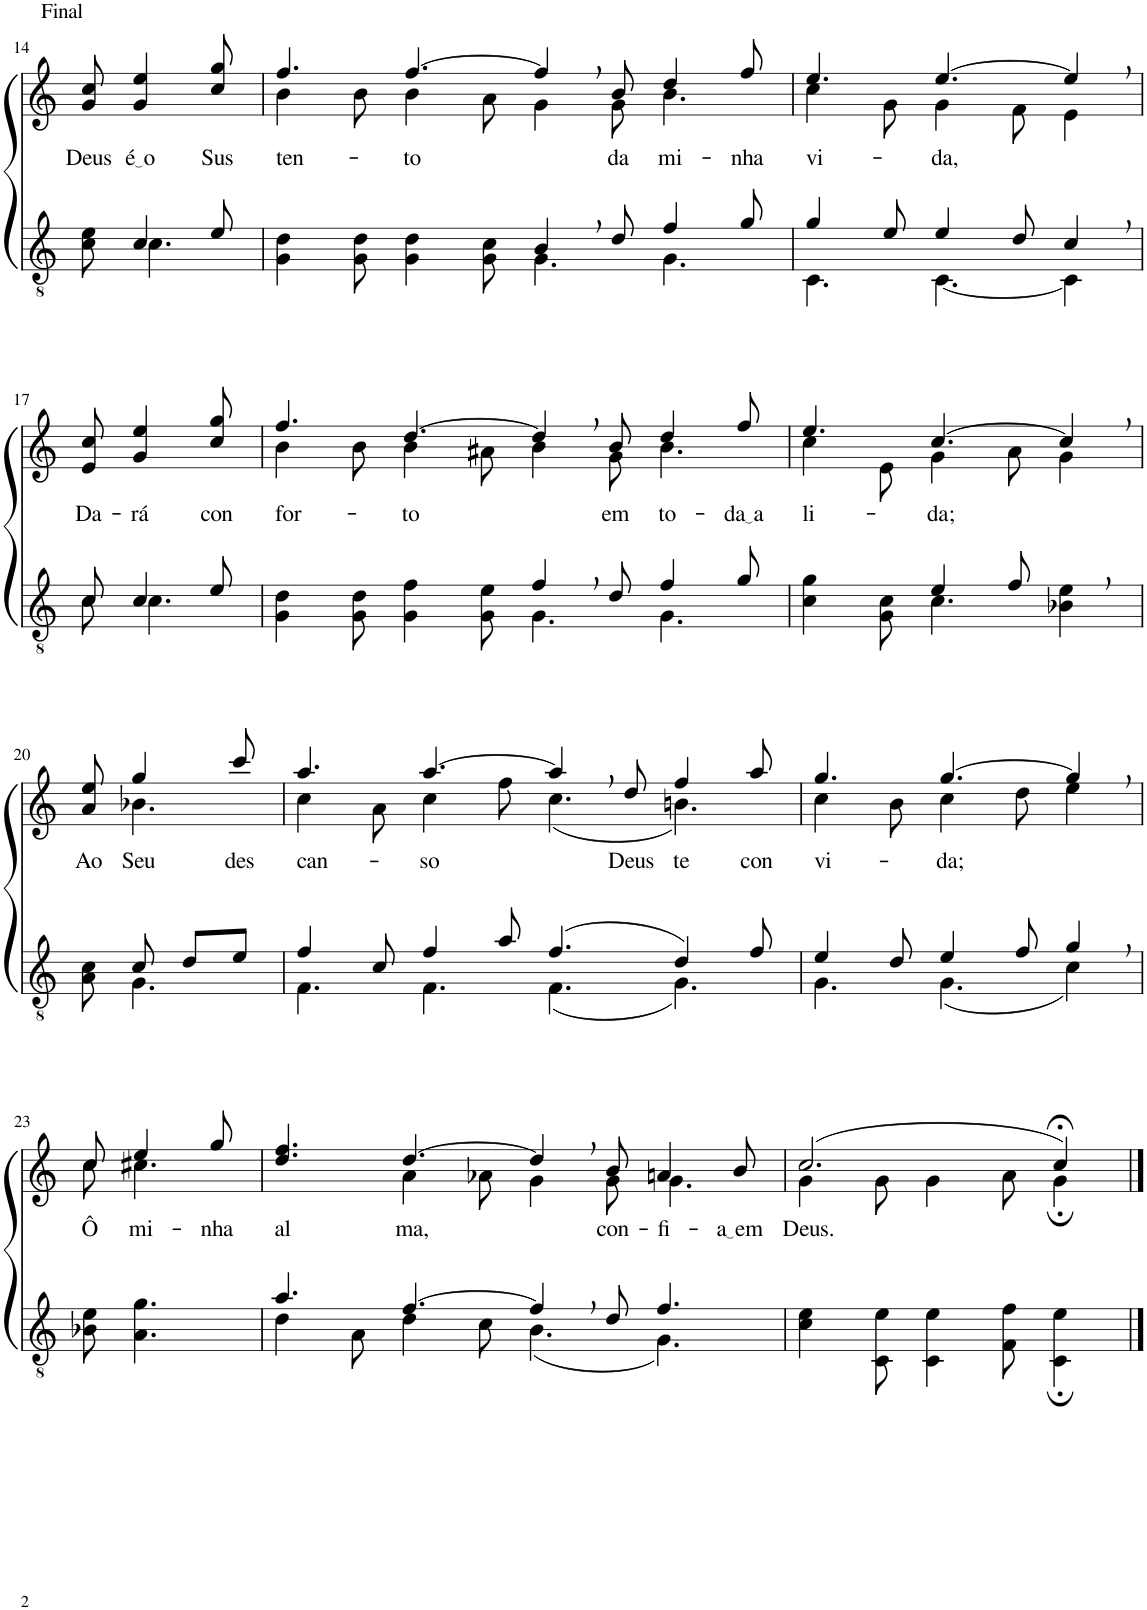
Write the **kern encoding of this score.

**kern	**kern	**text
*part2	*part1	*part1
*staff2	*staff1	*staff1
*I"Parte III e IV	*I"Parte I e II	*
!!LO:PB:g=z
*clefGv2	*clefG2	*
*Trd4c7	*Trd4c7	*
*k[]	*k[]	*
*M12/8	*M12/8	*
=14	=14	=14
*^	*	*
!	!	!LO:TX:a:t=Final	!
!	!	!	!LO:LY:b
8c\ 8e\	8ryy	8g/ 8cc/	Deus
!	!	!	!LO:LY:b
4c/	4.c\	4g/ 4ee/	é o
!	!	!	!LO:LY:b
8e/	.	8cc/ 8gg/	Sus-
=15	=15	=15	=15
*	*	*^	*
!	!	!	!	!LO:LY:b
2.ryy	4G\ 4d\	4.ff/	4b\	-ten-
.	8G\ 8d\	.	8b\	.
!	!	!	!	!LO:LY:b
.	4G\ 4d\	[4.ff/	4b\	-to
.	8G\ 8c\	.	8a\	.
4B,/	4.G\	4ff,/]	4g\	.
!	!	!	!	!LO:LY:b
8d/	.	8b/	8g\	da
!	!	!	!	!LO:LY:b
4f/	4.G\	4dd/	4.b\	mi-
!	!	!	!	!LO:LY:b
8g/	.	8ff/	.	-nha
=16	=16	=16	=16	=16
!	!	!	!	!LO:LY:b
4g/	4.C\	4.ee/	4cc\	vi-
8e/	.	.	8g\	.
!	!	!	!	!LO:LY:b
4e/	[4.C\	[4.ee/	4g\	-da,
8d/	.	.	8f\	.
4c,/	4C\]	4ee,/]	4e\	.
!!LO:LB:g=z
=17	=17	=17	=17	=17
!	!	!	!	!LO:LY:b
*	*	*v	*v	*
8c/	8c\	8e/ 8cc/	Da-
!	!	!	!LO:LY:b
4c/	4.c\	4g/ 4ee/	-rá
!	!	!	!LO:LY:b
8e/	.	8cc/ 8gg/	con-
=18	=18	=18	=18
*	*	*^	*
!	!	!	!	!LO:LY:b
2.ryy	4G\ 4d\	4.ff/	4b\	-for-
.	8G\ 8d\	.	8b\	.
!	!	!	!	!LO:LY:b
.	4G\ 4f\	[4.dd/	4b\	-to
.	8G\ 8e\	.	8a#X\	.
4f,/	4.G\	4dd,/]	4b\	.
!	!	!	!	!LO:LY:b
8d/	.	8b/	8g\	em
!	!	!	!	!LO:LY:b
4f/	4.G\	4dd/	4.b\	to-
!	!	!	!	!LO:LY:b
8g/	.	8ff/	.	da a
=19	=19	=19	=19	=19
!	!	!	!	!LO:LY:b
4ryy	4c\ 4g\	4.ee/	4cc\	li-
8ryy	8G\ 8c\	.	8e\	.
!	!	!	!	!LO:LY:b
4e/	4.c\	[4.cc/	4g\	-da;
8f/	.	.	8a\	.
8ryy	4B-X\ 4e\	4cc,/]	4g\	.
8ryy	.	.	.	.
!!LO:LB:g=z	!!
=20	=20	=20	=20	=20
!	!	!	!	!LO:LY:b
8ryy	8A\ 8c\	8a/ 8ee/	8ryy	Ao
!	!	!	!	!LO:LY:b
8c/	4.G\	4gg/	4.b-X\	Seu
8d/L	.	.	.	.
!	!	!	!	!LO:LY:b
8e/J	.	8ccc/	.	des-
=21	=21	=21	=21	=21
!	!	!	!	!LO:LY:b
4f/	4.F\	4.aa/	4cc\	-can-
8c/	.	.	8a\	.
!	!	!	!	!LO:LY:b
4f/	4.F\	[4.aa/	4cc\	-so
8a/	.	.	8ff\	.
(4.f/	(4.F\	4aa,/]	(4.cc\	.
!	!	!	!	!LO:LY:b
.	.	8dd/	.	Deus
!	!	!	!	!LO:LY:b
4d/)	4.G\)	4ff/	4.bn\)	te
!	!	!	!	!LO:LY:b
8f/	.	8aa/	.	con-
=22	=22	=22	=22	=22
!	!	!	!	!LO:LY:b
4e/	4.G\	4.gg/	4cc\	-vi-
8d/	.	.	8b\	.
!	!	!	!	!LO:LY:b
4e/	(4.G\	[4.gg/	4cc\	-da;
8f/	.	.	8dd\	.
4g,/	4c\)	4gg,/]	4ee\	.
!!LO:LB:g=z	!!
=23	=23	=23	=23	=23
!	!	!	!	!LO:LY:b
*v	*v	*	*	*
8B-X\ 8e\	8cc/	8cc\	Ô
!	!	!	!LO:LY:b
4.A\ 4.g\	4ee/	4.cc#X\	mi-
!	!	!	!LO:LY:b
.	8gg/	.	-nha
=24	=24	=24	=24
*^	*	*	*
!	!	!	!	!LO:LY:b
4.a/	4d\	4.dd/ 4.ff/	4.ryy	al-
.	8A\	.	.	.
!	!	!	!	!LO:LY:b
[4.f/	4d\	[4.dd/	4a\	-ma,
.	8c\	.	8a-X\	.
4f,/]	(4.B\	4dd,/]	4g\	.
!	!	!	!	!LO:LY:b
8d/	.	8b/	8g\	con-
!	!	!	!	!LO:LY:b
4.f/	4.G\)	4an/	4.g\	-fi-
!	!	!	!	!LO:LY:b
.	.	8b/	.	a em
*v	*v	*	*	*
=25	=25	=25	=25
!	!	!	!LO:LY:b
4c\ 4e\	(2.cc/	4g\	Deus.
8C\ 8e\	.	8g\	.
4C\ 4e\	.	4g\	.
8F\ 8f\	.	8a\	.
4C\; 4e\;	4cc;</)	4g;\	.
*	*v	*v	*
==	==	==
*-	*-	*-
